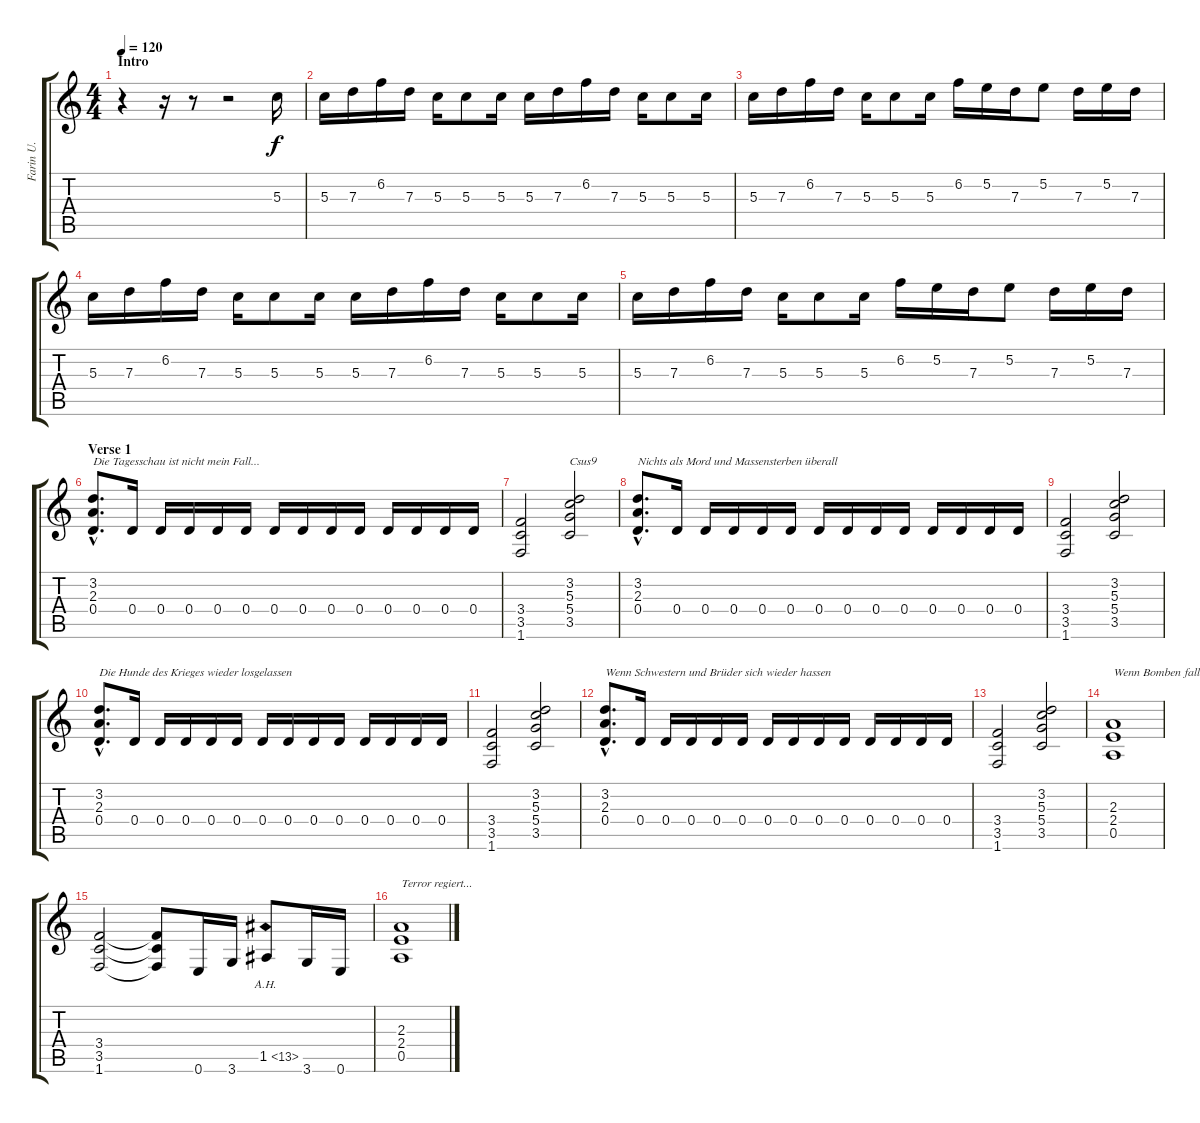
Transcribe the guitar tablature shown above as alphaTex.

\track ("Farin U." "Farin U.") {instrument distortionguitar}
\staff {score tabs}
\tuning (E4 B3 G3 D3 A2 E2) {hide}
\ts (4 4)
\section ("" "Intro")
\tempo 120
\clef g2
\ks c
r.4{dy f instrument distortionguitar} r.16 r.8 r.2 5.3.16 |
5.3.16 7.3.16 6.2.16 7.3.16 5.3.16 5.3.8 5.3.16 5.3.16 7.3.16 6.2.16 7.3.16 5.3.16 5.3.8 5.3.16 |
5.3.16 7.3.16 6.2.16 7.3.16 5.3.16 5.3.8 5.3.16 6.2.16 5.2.16 7.3.16 5.2.8 7.3.16 5.2.16 7.3.16 |
5.3.16 7.3.16 6.2.16 7.3.16 5.3.16 5.3.8 5.3.16 5.3.16 7.3.16 6.2.16 7.3.16 5.3.16 5.3.8 5.3.16 |
5.3.16 7.3.16 6.2.16 7.3.16 5.3.16 5.3.8 5.3.16 6.2.16 5.2.16 7.3.16 5.2.8 7.3.16 5.2.16 7.3.16 |
\section ("" "Verse 1")
(3.2{hac} 2.3{hac} 0.4{hac}).8{d txt "Die Tagesschau ist nicht mein Fall..."} 0.4.16 0.4.16 0.4.16 0.4.16 0.4.16 0.4.16 0.4.16 0.4.16 0.4.16 0.4.16 0.4.16 0.4.16 0.4.16 |
(3.4 3.5 1.6).2 (3.2 5.3 5.4 3.5).2{txt "Csus9"} |
(3.2{hac} 2.3{hac} 0.4{hac}).8{d txt "Nichts als Mord und Massensterben überall"} 0.4.16 0.4.16 0.4.16 0.4.16 0.4.16 0.4.16 0.4.16 0.4.16 0.4.16 0.4.16 0.4.16 0.4.16 0.4.16 |
(3.4 3.5 1.6).2 (3.2 5.3 5.4 3.5).2 |
(3.2{hac} 2.3{hac} 0.4{hac}).8{d txt "Die Hunde des Krieges wieder losgelassen"} 0.4.16 0.4.16 0.4.16 0.4.16 0.4.16 0.4.16 0.4.16 0.4.16 0.4.16 0.4.16 0.4.16 0.4.16 0.4.16 |
(3.4 3.5 1.6).2 (3.2 5.3 5.4 3.5).2 |
(3.2{hac} 2.3{hac} 0.4{hac}).8{d txt "Wenn Schwestern und Brüder sich wieder hassen"} 0.4.16 0.4.16 0.4.16 0.4.16 0.4.16 0.4.16 0.4.16 0.4.16 0.4.16 0.4.16 0.4.16 0.4.16 0.4.16 |
(3.4 3.5 1.6).2 (3.2 5.3 5.4 3.5).2 |
(2.3 2.4 0.5).1{txt "Wenn Bomben fall'n"} |
(3.4 3.5 1.6).2 (3.4{t} 3.5{t} 1.6{t}).8 0.6.16 3.6.16 1.5{ah 12}.8 3.6.16 0.6.16 |
(2.3 2.4 0.5).1{txt "Terror regiert..."}
